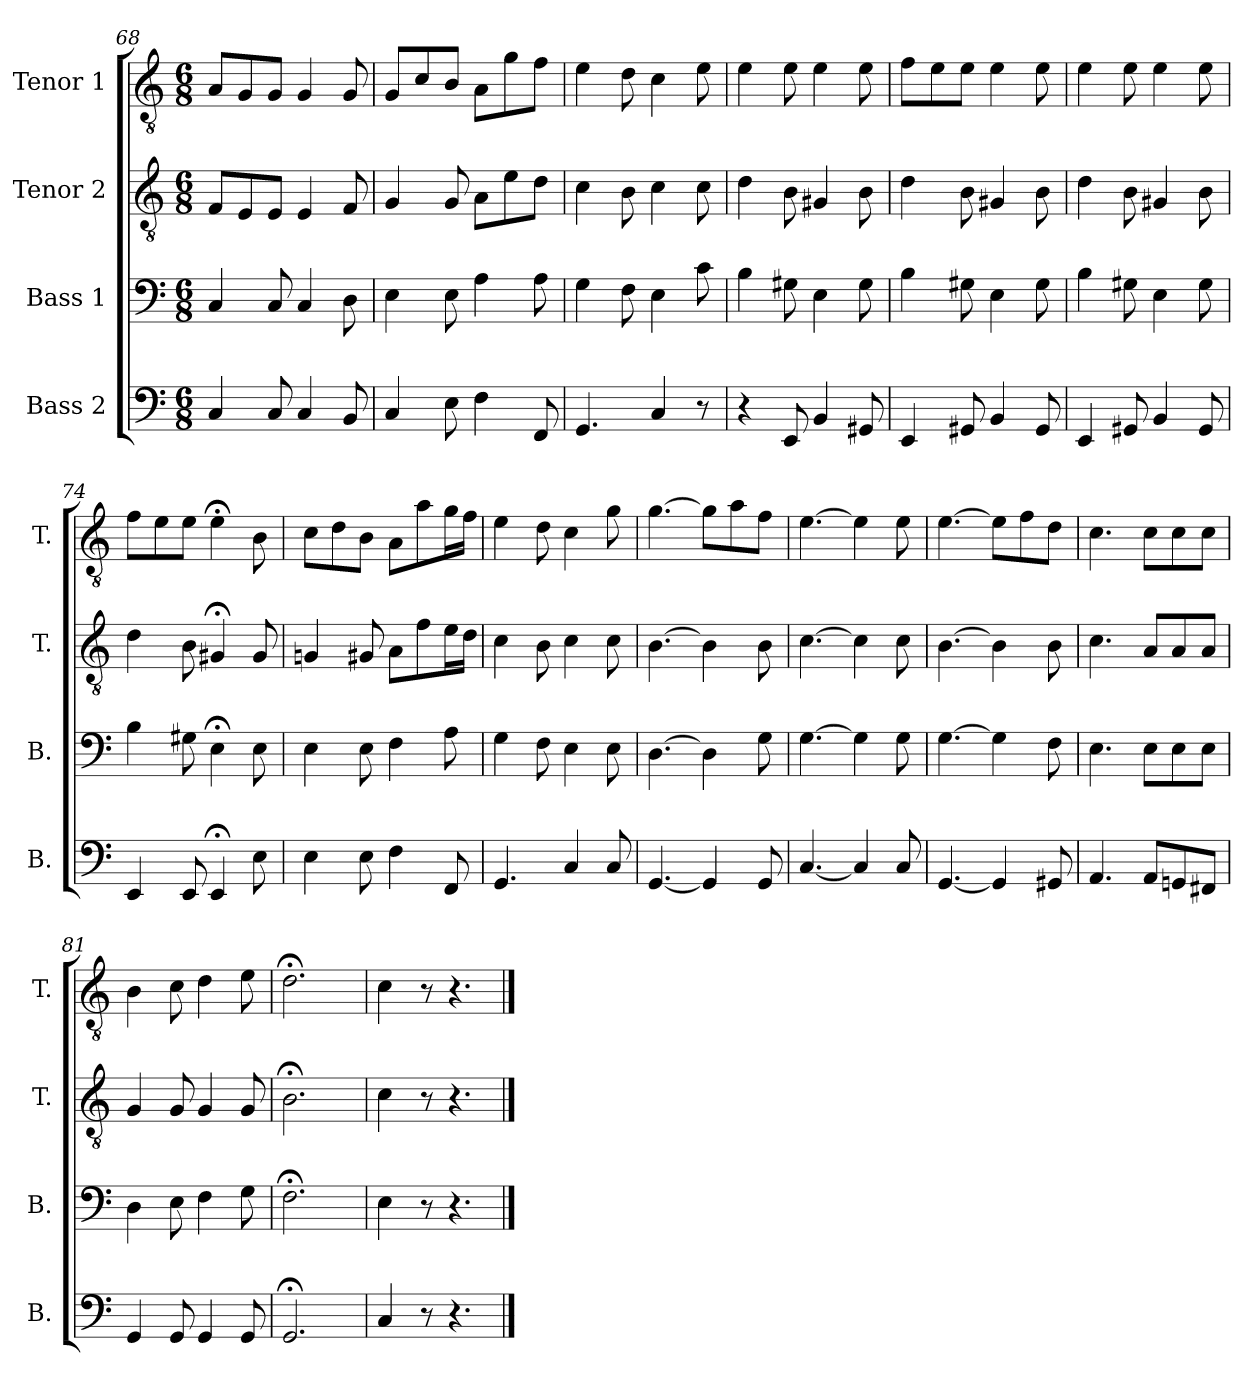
**kern	**kern	**kern	**kern
*part4	*part3	*part2	*part1
*staff4	*staff3	*staff2	*staff1
*I"Bass 2	*I"Bass 1	*I"Tenor 2	*I"Tenor 1
*I'B.	*I'B.	*I'T.	*I'T.
*clefF4	*clefF4	*clefGv2	*clefGv2
*	*	*ITrd7c12	*ITrd7c12
*k[]	*k[]	*k[]	*k[]
*C:	*C:	*C:	*C:
*M6/8	*M6/8	*M6/8	*M6/8
=68	=68	=68	=68
4Ci/	4Ci/	8FFi/L	8AAi/L
.	.	8EEi/	8GGi/
8Ci/	8Ci/	8EEi/J	8GGi/J
4Ci/	4Ci/	4EEi/	4GGi/
8BBi/	8Di\	8FFi/	8GGi/
=69	=69	=69	=69
4Ci/	4Ei\	4GGi/	8GGi/L
.	.	.	8Ci/
8Ei\	8Ei\	8GGi/	8BBi/J
4Fi\	4Ai\	8AAi\L	8AAi\L
.	.	8Ei\	8Gi\
8FFi/	8Ai\	8Di\J	8Fi\J
!!LO:PB:g=z
=70	=70	=70	=70
4.GGi/	4Gi\	4Ci\	4Ei\
.	8Fi\	8BBi\	8Di\
4Ci/	4Ei\	4Ci\	4Ci\
8r	8ci\	8Ci\	8Ei\
=71	=71	=71	=71
4r	4Bi\	4Di\	4Ei\
8EEi/	8G#Xi\	8BBi\	8Ei\
4BBi/	4Ei\	4GG#Xi/	4Ei\
8GG#Xi/	8G#i\	8BBi\	8Ei\
=72	=72	=72	=72
4EEi/	4Bi\	4Di\	8Fi\L
.	.	.	8Ei\
8GG#Xi/	8G#Xi\	8BBi\	8Ei\J
4BBi/	4Ei\	4GG#Xi/	4Ei\
8GG#i/	8G#i\	8BBi\	8Ei\
=73	=73	=73	=73
4EEi/	4Bi\	4Di\	4Ei\
8GG#Xi/	8G#Xi\	8BBi\	8Ei\
4BBi/	4Ei\	4GG#Xi/	4Ei\
8GG#i/	8G#i\	8BBi\	8Ei\
=74	=74	=74	=74
4EEi/	4Bi\	4Di\	8Fi\L
.	.	.	8Ei\
8EEi/	8G#Xi\	8BBi\	8Ei\J
4EE;i/	4E;i\	4GG#X;i/	4E;i\
8Ei\	8Ei\	8GG#i/	8BBi\
=75	=75	=75	=75
4Ei\	4Ei\	4GGni/	8Ci\L
.	.	.	8Di\
8Ei\	8Ei\	8GG#Xi/	8BBi\J
4Fi\	4Fi\	8AAi\L	8AAi\L
.	.	8Fi\	8Ai\
8FFi/	8Ai\	16Ei\L	16Gi\L
.	.	16Di\JJ	16Fi\JJ
!!LO:LB:g=z
=76	=76	=76	=76
4.GGi/	4Gi\	4Ci\	4Ei\
.	8Fi\	8BBi\	8Di\
4Ci/	4Ei\	4Ci\	4Ci\
8Ci/	8Ei\	8Ci\	8Gi\
=77	=77	=77	=77
[4.GGi/	[4.Di\	[4.BBi\	[4.Gi\
4GGi/]	4Di\]	4BBi\]	8Gi\L]
.	.	.	8Ai\
8GGi/	8Gi\	8BBi\	8Fi\J
=78	=78	=78	=78
[4.Ci/	[4.Gi\	[4.Ci\	[4.Ei\
4Ci/]	4Gi\]	4Ci\]	4Ei\]
8Ci/	8Gi\	8Ci\	8Ei\
=79	=79	=79	=79
[4.GGi/	[4.Gi\	[4.BBi\	[4.Ei\
4GGi/]	4Gi\]	4BBi\]	8Ei\L]
.	.	.	8Fi\
8GG#Xi/	8Fi\	8BBi\	8Di\J
!!LO:PB:g=z
=80	=80	=80	=80
4.AAi/	4.Ei\	4.Ci\	4.Ci\
8AAi/L	8Ei\L	8AAi/L	8Ci\L
8GGni/	8Ei\	8AAi/	8Ci\
8FF#Xi/J	8Ei\J	8AAi/J	8Ci\J
=81	=81	=81	=81
4GGi/	4Di\	4GGi/	4BBi\
8GGi/	8Ei\	8GGi/	8Ci\
4GGi/	4Fi\	4GGi/	4Di\
8GGi/	8Gi\	8GGi/	8Ei\
=82	=82	=82	=82
2.GG;i/	2.F;i\	2.BB;i\	2.D;i\
=83	=83	=83	=83
4Ci/	4Ei\	4Ci\	4Ci\
8r	8r	8r	8r
4.r	4.r	4.r	4.r
==	==	==	==
*-	*-	*-	*-
